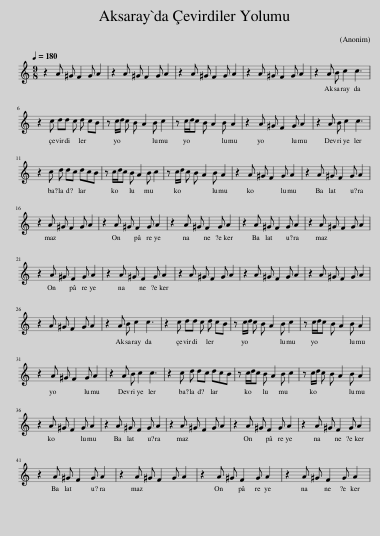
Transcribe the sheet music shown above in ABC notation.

X:1
L:1/8
Q:1/4=180
M:9/8
I:linebreak $
K:C
V:1 treble
V:1
 z2 A ^G F2 G A2 | z2 A ^G F2 G A2 | z2 A ^G F2 G A2 | z2 A ^G F2 G A2 | z2 A B c2 c3 |$ %5
 z2 c dd c d cB | z c/d/ c B A2 B c2 | z c/d/c B A2 B A2 | z2 A ^G F2 G A2 | z2 A B c2 c3 |$ %10
 z2 c d dc dcB | z c/d/c B A2 B c2 | z c/d/ c B A2 B A2 | z2 A ^G F2 G A2 | z2 A ^G F2 G A2 |$ %15
 z2 A ^G F2 G A2 | z2 A ^G F2 G A2 | z2 A ^G F2 G A2 | z2 A ^G F2 G A2 | z2 A ^G F2 G A2 |$ %20
 z2 A ^G F2 G A2 | z2 A ^G F2 G A2 | z2 A ^G F2 G A2 | z2 A ^G F2 G A2 | z2 A ^G F2 G A2 |$ %25
 z2 A ^G F2 G A2 | z2 A B c2 c3 | z2 c dd c d cB | z c/d/ c B A2 B c2 | z c/d/c B A2 B A2 |$ %30
 z2 A ^G F2 G A2 | z2 A B c2 c3 | z2 c d dc dcB | z c/d/c B A2 B c2 | z c/d/ c B A2 B A2 |$ %35
 z2 A ^G F2 G A2 | z2 A ^G F2 G A2 | z2 A ^G F2 G A2 | z2 A ^G F2 G A2 | z2 A ^G F2 G A2 |$ %40
 z2 A ^G F2 G A2 | z2 A ^G F2 G A2 | z2 A ^G F2 G A2 | z2 A ^G F2 G A2 | %44
